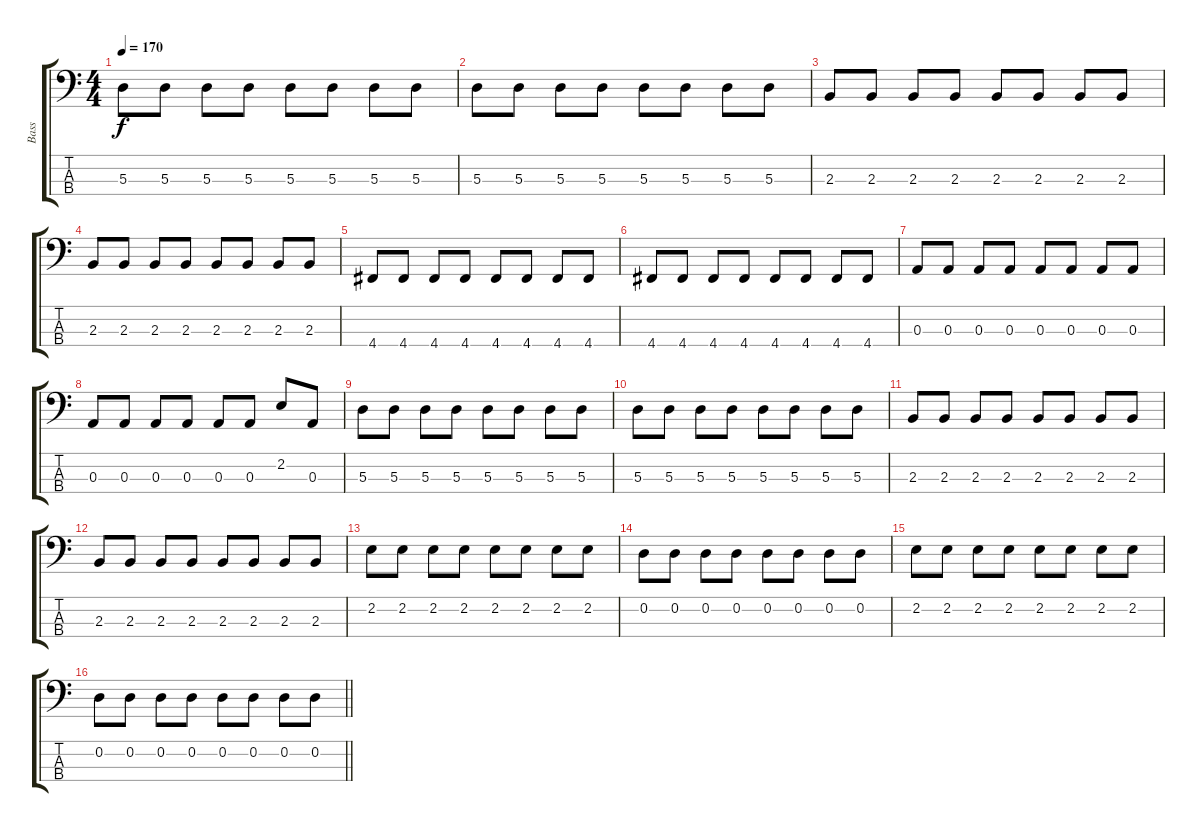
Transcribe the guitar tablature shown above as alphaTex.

\track ("Bass" "Bass") {instrument slapbass2}
\staff {score tabs}
\tuning (G2 D2 A1 D1) {hide}
\ts (4 4)
\tempo 170
\clef f4
\ks c
5.3.8{dy f} 5.3.8 5.3.8 5.3.8 5.3.8 5.3.8 5.3.8 5.3.8 |
5.3.8 5.3.8 5.3.8 5.3.8 5.3.8 5.3.8 5.3.8 5.3.8 |
2.3.8 2.3.8 2.3.8 2.3.8 2.3.8 2.3.8 2.3.8 2.3.8 |
2.3.8 2.3.8 2.3.8 2.3.8 2.3.8 2.3.8 2.3.8 2.3.8 |
4.4.8 4.4.8 4.4.8 4.4.8 4.4.8 4.4.8 4.4.8 4.4.8 |
4.4.8 4.4.8 4.4.8 4.4.8 4.4.8 4.4.8 4.4.8 4.4.8 |
0.3.8 0.3.8 0.3.8 0.3.8 0.3.8 0.3.8 0.3.8 0.3.8 |
0.3.8 0.3.8 0.3.8 0.3.8 0.3.8 0.3.8 2.2.8 0.3.8 |
5.3.8 5.3.8 5.3.8 5.3.8 5.3.8 5.3.8 5.3.8 5.3.8 |
5.3.8 5.3.8 5.3.8 5.3.8 5.3.8 5.3.8 5.3.8 5.3.8 |
2.3.8 2.3.8 2.3.8 2.3.8 2.3.8 2.3.8 2.3.8 2.3.8 |
2.3.8 2.3.8 2.3.8 2.3.8 2.3.8 2.3.8 2.3.8 2.3.8 |
2.2.8 2.2.8 2.2.8 2.2.8 2.2.8 2.2.8 2.2.8 2.2.8 |
0.2.8 0.2.8 0.2.8 0.2.8 0.2.8 0.2.8 0.2.8 0.2.8 |
2.2.8 2.2.8 2.2.8 2.2.8 2.2.8 2.2.8 2.2.8 2.2.8 |
\barLineRight lightlight
0.2.8 0.2.8 0.2.8 0.2.8 0.2.8 0.2.8 0.2.8 0.2.8
